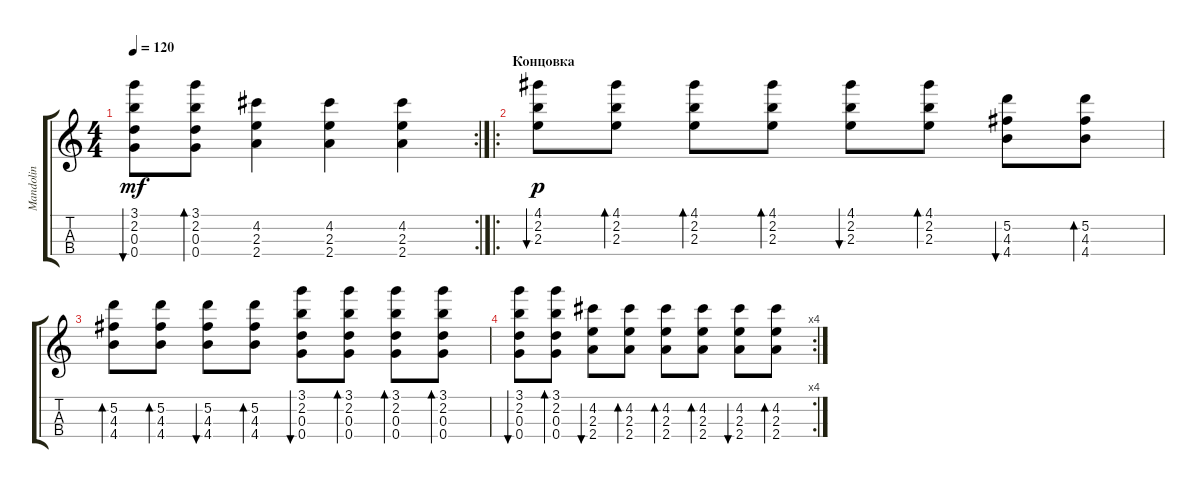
\track ("Mandolin" "Mandolin") {instrument acousticguitarsteel}
\staff {score tabs}
\tuning (E5 A4 D4 G3) {hide}
\rc 2
\ts (4 4)
\tempo 120
\clef g2
\ks c
(3.1 2.2 0.3 0.4).8{bu 240 dy mf} (3.1 2.2 0.3 0.4).8{bd 240} (4.2 2.3 2.4).4 (4.2 2.3 2.4).4 (4.2 2.3 2.4).4 |
\ro
\section ("" "Концовка")
(4.1 2.2 2.3).8{bu 240 dy p} (4.1 2.2 2.3).8{bd 240} (4.1 2.2 2.3).8{bd 240} (4.1 2.2 2.3).8{bd 240} (4.1 2.2 2.3).8{bu 240} (4.1 2.2 2.3).8{bd 240} (5.2 4.3 4.4).8{bu 240} (5.2 4.3 4.4).8{bd 240} |
(5.2 4.3 4.4).8{bd 240} (5.2 4.3 4.4).8{bd 240} (5.2 4.3 4.4).8{bu 240} (5.2 4.3 4.4).8{bd 240} (3.1 2.2 0.3 0.4).8{bu 240} (3.1 2.2 0.3 0.4).8{bd 240} (3.1 2.2 0.3 0.4).8{bd 240} (3.1 2.2 0.3 0.4).8{bd 240} |
\rc 4
(3.1 2.2 0.3 0.4).8{bu 240} (3.1 2.2 0.3 0.4).8{bd 240} (4.2 2.3 2.4).8{bu 240} (4.2 2.3 2.4).8{bd 240} (4.2 2.3 2.4).8{bd 240} (4.2 2.3 2.4).8{bd 240} (4.2 2.3 2.4).8{bu 240} (4.2 2.3 2.4).8{bd 240}
